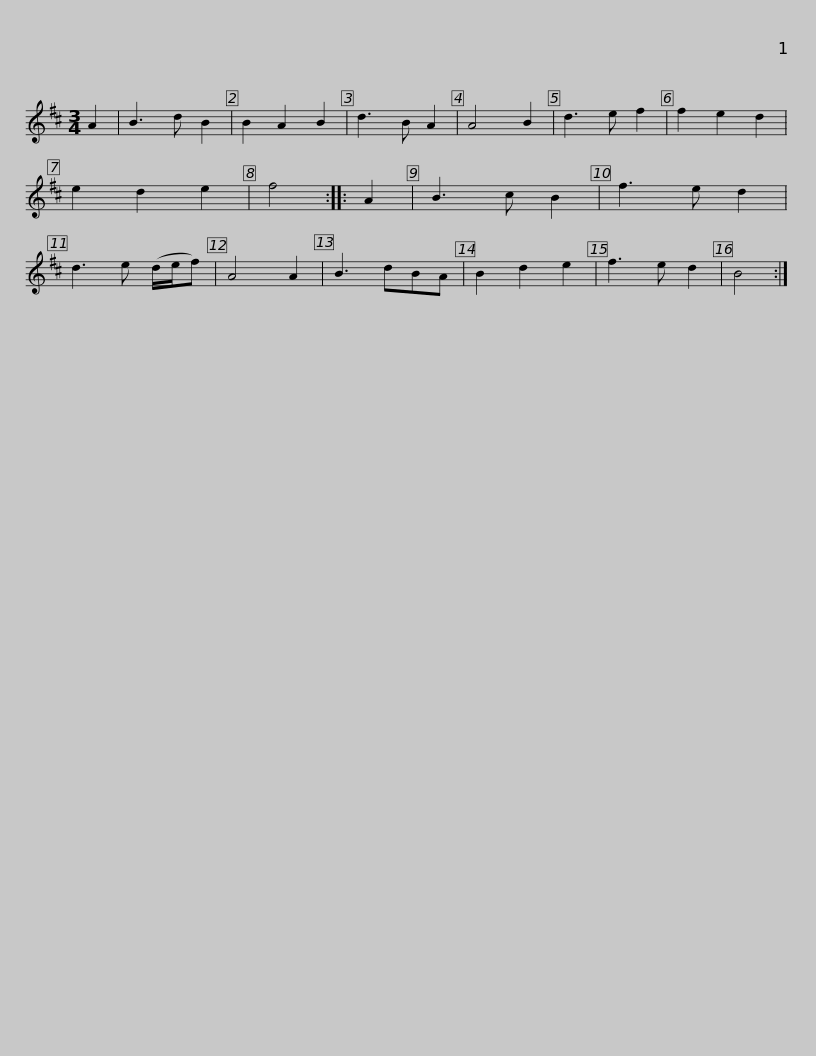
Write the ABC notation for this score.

X:1
L:1/8
M:3/4
I:linebreak $
K:Bmin
V:1 treble
V:1
 A2 | B3 d B2 | B2 A2 B2 | d3 B A2 | A4 B2 | %5
 d3 e f2 | f2 e2 d2 | e2 d2 e2 | f4 :: A2 | %10
 B3 c B2 | f3 e d2 | d3 e (d/e/f) |$ A4 A2 | B3 dBA | %15
 B2 d2 e2 | f3 e d2 | B4 :| %18
